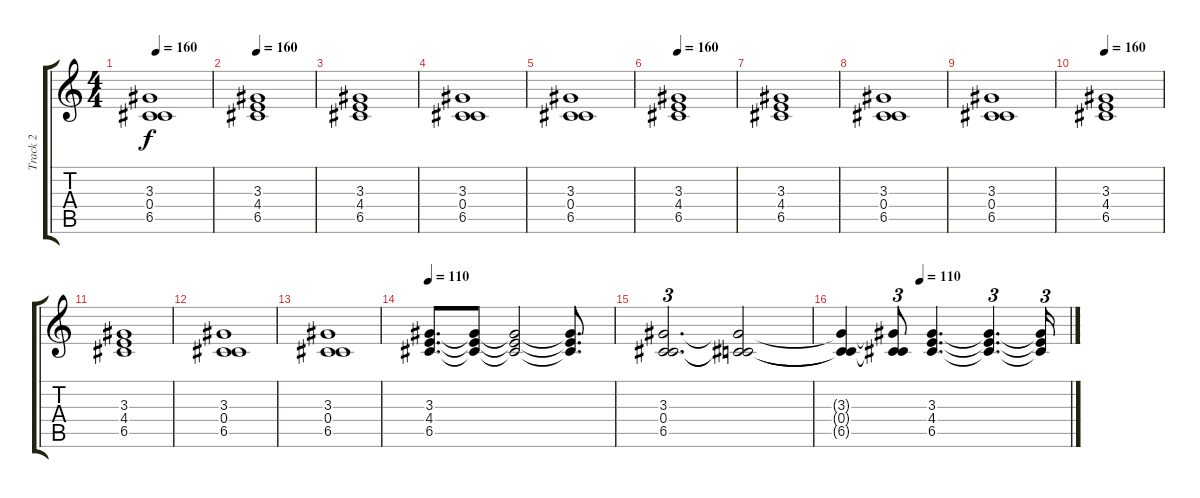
\track ("Track 2" "Track 2") {instrument distortionguitar}
\staff {score tabs}
\tuning (D4 A3 F3 C3 G2 C2) {hide}
\ts (4 4)
\tempo 160
\clef g2
\ks c
(3.3 0.4 6.5).1{dy f} |
\tempo 160
(3.3 4.4 6.5).1 |
(3.3 4.4 6.5).1 |
(3.3 0.4 6.5).1 |
(3.3 0.4 6.5).1 |
\tempo 160
(3.3 4.4 6.5).1 |
(3.3 4.4 6.5).1 |
(3.3 0.4 6.5).1 |
(3.3 0.4 6.5).1 |
\tempo 160
(3.3 4.4 6.5).1 |
(3.3 4.4 6.5).1 |
(3.3 0.4 6.5).1 |
(3.3 0.4 6.5).1 |
\tempo 110
(3.3 4.4 6.5).8{d} (3.3{t} 4.4{t} 6.5{t}).8 (3.3{t} 4.4{t} 6.5{t}).2 (3.3{t} 4.4{t} 6.5{t}).8{d} |
(3.3 0.4 6.5).2{d tu (3 2)} (3.3{t} 0.4{t} 6.5{t}).2 |
\tempo (110 0.3333333333333333)
(3.3{t} 0.4{t} 6.5{t}).4 (3.3{t} 0.4{t} 6.5{t}).8{tu (3 2)} (3.3 4.4 6.5).4{d} (3.3{t} 4.4{t} 6.5{t}).4{d tu (3 2)} (3.3{t} 4.4{t} 6.5{t}).16{tu (3 2)}
